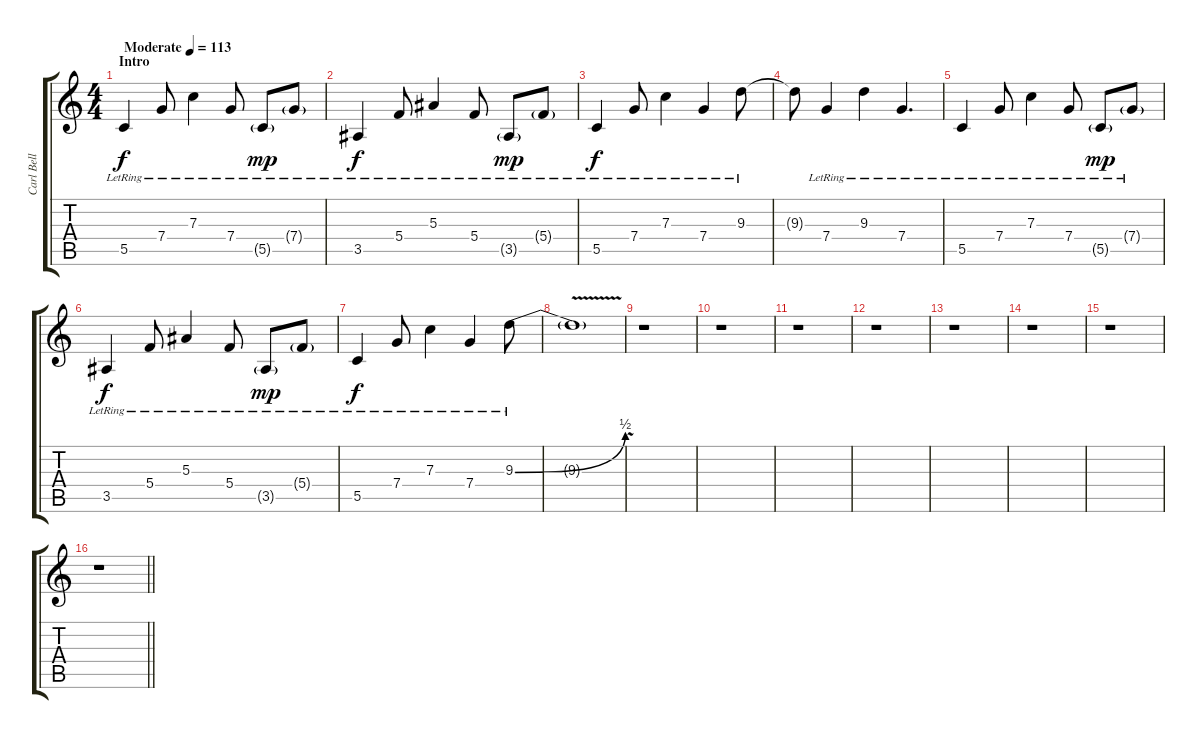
\track ("Carl Bell (Rhythm Guitar)" "Carl Bell ") {instrument electricguitarmuted}
\staff {score tabs}
\tuning (D4 A3 F3 C3 G2 C2) {hide}
\ts (4 4)
\section ("" "Intro")
\tempo (113 "Moderate")
\clef g2
\ks c
5.5{lr}.4{dy f instrument electricguitarmuted} 7.4{lr}.8 7.3{lr}.4 7.4{lr}.8 5.5{g lr}.8{dy mp} 7.4{g lr}.8 |
3.5{lr}.4{dy f} 5.4{lr}.8 5.3{lr}.4 5.4{lr}.8 3.5{g lr}.8{dy mp} 5.4{g lr}.8 |
5.5{lr}.4{dy f} 7.4{lr}.8 7.3{lr}.4 7.4{lr}.4 9.3{lr}.8 |
9.3{t}.8 7.4{lr}.4 9.3{lr}.4 7.4{lr}.4{d} |
5.5{lr}.4 7.4{lr}.8 7.3{lr}.4 7.4{lr}.8 5.5{g lr}.8{dy mp} 7.4{g lr}.8 |
3.5{lr}.4{dy f} 5.4{lr}.8 5.3{lr}.4 5.4{lr}.8 3.5{g lr}.8{dy mp} 5.4{g lr}.8 |
5.5{lr}.4{dy f} 7.4{lr}.8 7.3{lr}.4 7.4{lr}.4 9.3{be (bend 0 0 60 2) lr}.8{instrument distortionguitar} |
9.3{v t}.1 |
r.1 |
r.1 |
r.1 |
r.1 |
r.1 |
r.1 |
r.1 |
\barLineRight lightlight
r.1
